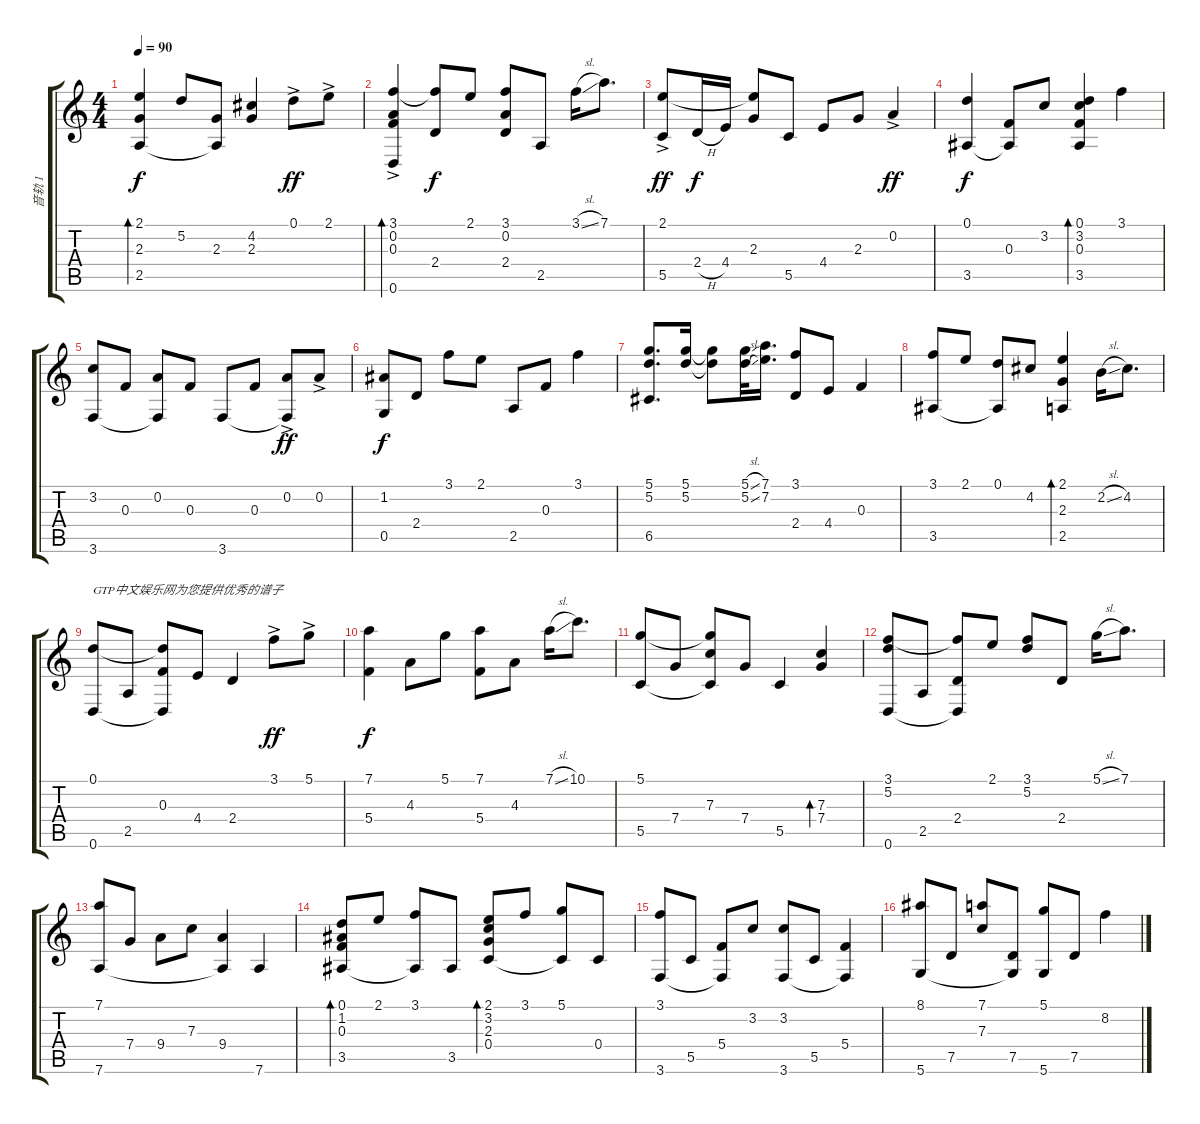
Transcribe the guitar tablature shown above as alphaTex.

\track ("音轨 1" "音轨 1") {instrument acousticguitarsteel}
\staff {score tabs}
\tuning (D4 A3 F3 C3 G2 D2) {hide}
\ts (4 4)
\tempo 90
\clef g2
\ks c
(2.1 2.3 2.5).4{bd 240 dy f} 5.2.8 (2.3 2.5{t}).8 (4.2 2.3).4 0.1{ac}.8{dy ff} 2.1{ac}.8 |
(3.1{ac} 0.2 0.3 0.6).4{bd 240} (3.1{t} 2.4).8{dy f} 2.1.8 (3.1 0.2 2.4).8 2.5.8 3.1{sl}.16 7.1.8{d} |
(2.1{ac} 5.5).8{dy ff} 2.4{h}.16{dy f} 4.4.16 (2.1{t} 2.3).8 5.5.8 4.4.8 2.3.8 0.2{ac}.4{dy ff} |
(0.1 3.5).4{dy f} (0.3 3.5{t}).8 3.2.8 (0.1 3.2 0.3 3.5).4{bd 240} 3.1.4 |
(3.2 3.6).8 0.3.8 (0.2 3.6{t}).8 0.3.8 3.6.8 0.3.8 (0.2{ac} 3.6{t}).8{dy ff} 0.2{ac}.8 |
(1.2 0.5).8{dy f} 2.4.8 3.1.8 2.1.8 2.5.8 0.3.8 3.1.4 |
(5.1 5.2 6.5).8{d} (5.1 5.2).16 (5.1{t} 5.2{t}).8 (5.1{sl} 5.2{sl}).32 (7.1 7.2).16{d} (3.1 2.4).8 4.4.8 0.3.4 |
(3.1 3.5).8 2.1.8 (0.1 3.5{t}).8 4.2.8 (2.1 2.3 2.5).4{bd 240} 2.2{sl}.16 4.2.8{d} |
(0.1 0.6).8{txt "GTP中文娱乐网为您提供优秀的谱子"} 2.5.8 (0.1{t} 0.3 0.6{t}).8 4.4.8 2.4.4 3.1{ac}.8{dy ff} 5.1{ac}.8 |
(7.1 5.4).4{dy f} 4.3.8 5.1.8 (7.1 5.4).8 4.3.8 7.1{sl}.16 10.1.8{d} |
(5.1 5.5).8 7.4.8 (5.1{t} 7.3 5.5{t}).8 7.4.8 5.5.4 (7.3 7.4).4{bd 480} |
(3.1 5.2 0.6).8 2.5.8 (3.1{t} 2.4 0.6{t}).8 2.1.8 (3.1 5.2).8 2.4.8 5.1{sl}.16 7.1.8{d} |
(7.1 7.6).8 7.4.8 9.4.8 7.3.8 (9.4 7.6{t}).4 7.6.4 |
(0.1 1.2 0.3 3.5).8{bd 480} 2.1.8 (3.1 3.5{t}).8 3.5.8 (2.1 3.2 2.3 0.4).8{bd 480} 3.1.8 (5.1 0.4{t}).8 0.4.8 |
(3.1 3.6).8 5.5.8 (5.4 3.6{t}).8 3.2.8 (3.2 3.6).8 5.5.8 (5.4 3.6{t}).4 |
(8.1 5.6).8 7.5.8 (7.1 7.3).8 (7.5 5.6{t}).8 (5.1 5.6).8 7.5.8 8.2.4
